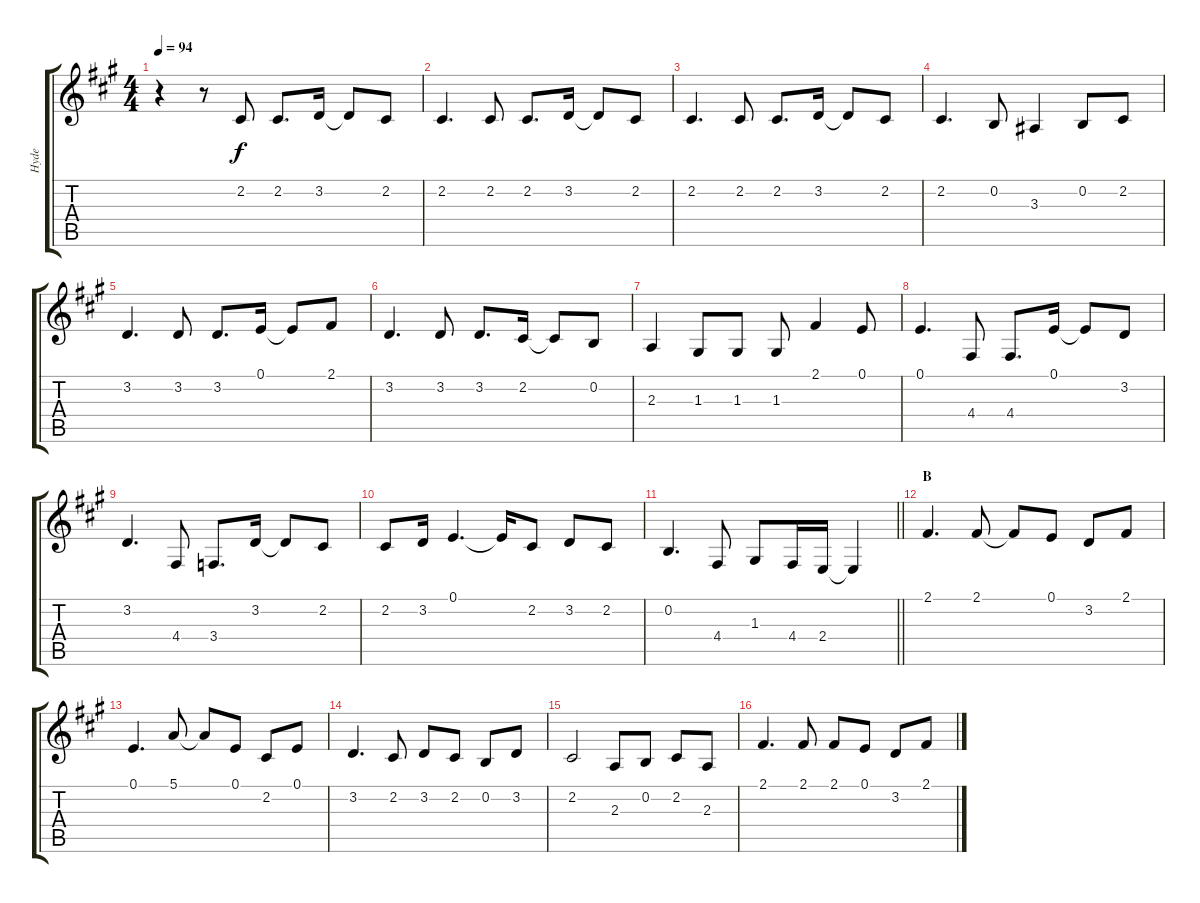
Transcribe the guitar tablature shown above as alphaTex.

\track ("Hyde" "Hyde") {instrument voiceoohs}
\staff {score tabs}
\tuning (E4 B3 G3 D3 A2 E2) {hide}
\ts (4 4)
\tempo 94
\clef g2
\ks a
r.4{dy f} r.8 2.2.8 2.2.8{d} 3.2.16 3.2{t}.8 2.2.8 |
2.2.4{d} 2.2.8 2.2.8{d} 3.2.16 3.2{t}.8 2.2.8 |
2.2.4{d} 2.2.8 2.2.8{d} 3.2.16 3.2{t}.8 2.2.8 |
2.2.4{d} 0.2.8 3.3.4 0.2.8 2.2.8 |
3.2.4{d} 3.2.8 3.2.8{d} 0.1.16 0.1{t}.8 2.1.8 |
3.2.4{d} 3.2.8 3.2.8{d} 2.2.16 2.2{t}.8 0.2.8 |
2.3.4 1.3.8 1.3.8 1.3.8 2.1.4 0.1.8 |
0.1.4{d} 4.4.8 4.4.8{d} 0.1.16 0.1{t}.8 3.2.8 |
3.2.4{d} 4.4.8 3.4.8{d} 3.2.16 3.2{t}.8 2.2.8 |
2.2.8 3.2.16 0.1.4{d} 0.1{t}.16 2.2.8 3.2.8 2.2.8 |
\barLineRight lightlight
0.2.4{d} 4.4.8 1.3.8 4.4.16 2.4.16 2.4{t}.4 |
\section ("" "B")
2.1.4{d} 2.1.8 2.1{t}.8 0.1.8 3.2.8 2.1.8 |
0.1.4{d} 5.1.8 5.1{t}.8 0.1.8 2.2.8 0.1.8 |
3.2.4{d} 2.2.8 3.2.8 2.2.8 0.2.8 3.2.8 |
2.2.2 2.3.8 0.2.8 2.2.8 2.3.8 |
2.1.4{d} 2.1.8 2.1.8 0.1.8 3.2.8 2.1.8
